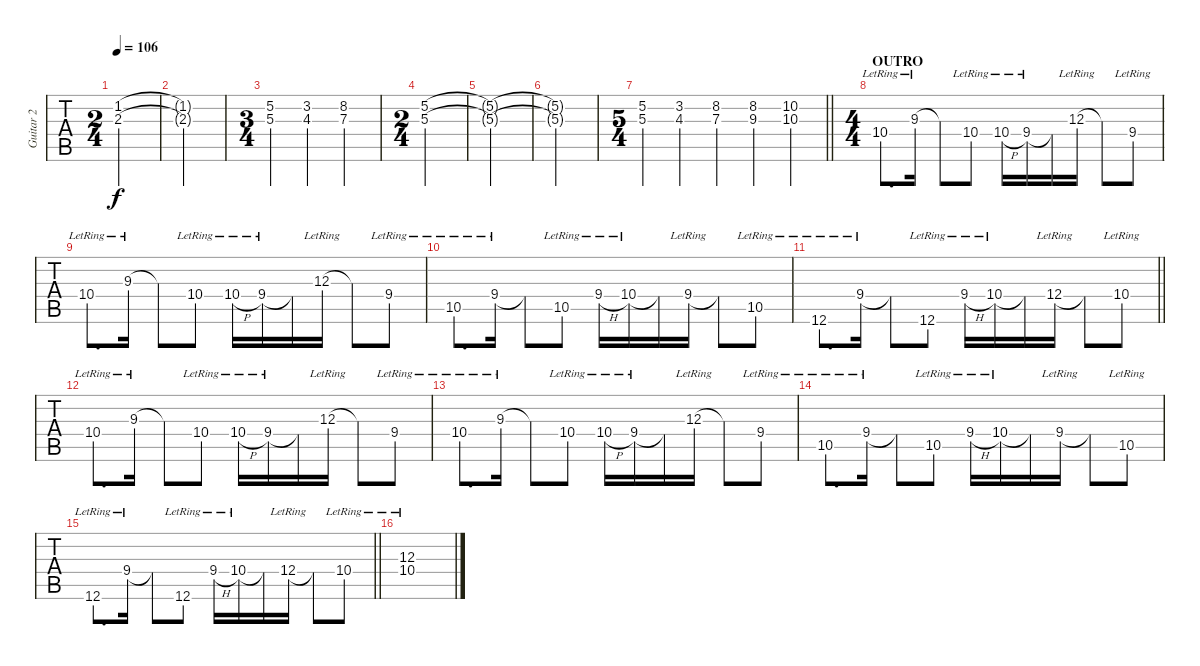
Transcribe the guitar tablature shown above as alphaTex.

\track ("Guitar 2" "Guitar 2") {instrument acousticguitarsteel}
\staff {tabs}
\tuning (E4 B3 G3 D3 A2 E2) {hide}
\ts (2 4)
\tempo 106
\clef g2
\ks c
(1.2{t} 2.3{t}).2{dy f} |
(1.2{t} 2.3{t}).2 |
\ts (3 4)
(5.2 5.3).4 (3.2 4.3).4 (8.2 7.3).4 |
\ts (2 4)
(5.2 5.3).2 |
(5.2{t} 5.3{t}).2 |
(5.2{t} 5.3{t}).2 |
\ts (5 4)
\barLineRight lightlight
(5.2 5.3).4 (3.2 4.3).4 (8.2 7.3).4 (8.2 9.3).4 (10.2 10.3).4 |
\ts (4 4)
\section ("" "OUTRO")
10.4{lr}.8{d} 9.3{lr}.16 9.3{t}.8 10.4{lr}.8 10.4{h lr}.16 9.4{lr}.16 9.4{t}.16 12.3{lr}.16 12.3{t}.8 9.4{lr}.8 |
10.4{lr}.8{d} 9.3{lr}.16 9.3{t}.8 10.4{lr}.8 10.4{h lr}.16 9.4{lr}.16 9.4{t}.16 12.3{lr}.16 12.3{t}.8 9.4{lr}.8 |
10.5{lr}.8{d} 9.4{lr}.16 9.4{t}.8 10.5{lr}.8 9.4{h lr}.16 10.4{lr}.16 10.4{t}.16 9.4{lr}.16 9.4{t}.8 10.5{lr}.8 |
\barLineRight lightlight
12.6{lr}.8{d} 9.4{lr}.16 9.4{t}.8 12.6{lr}.8 9.4{h lr}.16 10.4{lr}.16 10.4{t}.16 12.4{lr}.16 12.4{t}.8 10.4{lr}.8 |
10.4{lr}.8{d} 9.3{lr}.16 9.3{t}.8 10.4{lr}.8 10.4{h lr}.16 9.4{lr}.16 9.4{t}.16 12.3{lr}.16 12.3{t}.8 9.4{lr}.8 |
10.4{lr}.8{d} 9.3{lr}.16 9.3{t}.8 10.4{lr}.8 10.4{h lr}.16 9.4{lr}.16 9.4{t}.16 12.3{lr}.16 12.3{t}.8 9.4{lr}.8 |
10.5{lr}.8{d} 9.4{lr}.16 9.4{t}.8 10.5{lr}.8 9.4{h lr}.16 10.4{lr}.16 10.4{t}.16 9.4{lr}.16 9.4{t}.8 10.5{lr}.8 |
\barLineRight lightlight
12.6{lr}.8{d} 9.4{lr}.16 9.4{t}.8 12.6{lr}.8 9.4{h lr}.16 10.4{lr}.16 10.4{t}.16 12.4{lr}.16 12.4{t}.8 10.4{lr}.8 |
(12.3{lr} 10.4).1
